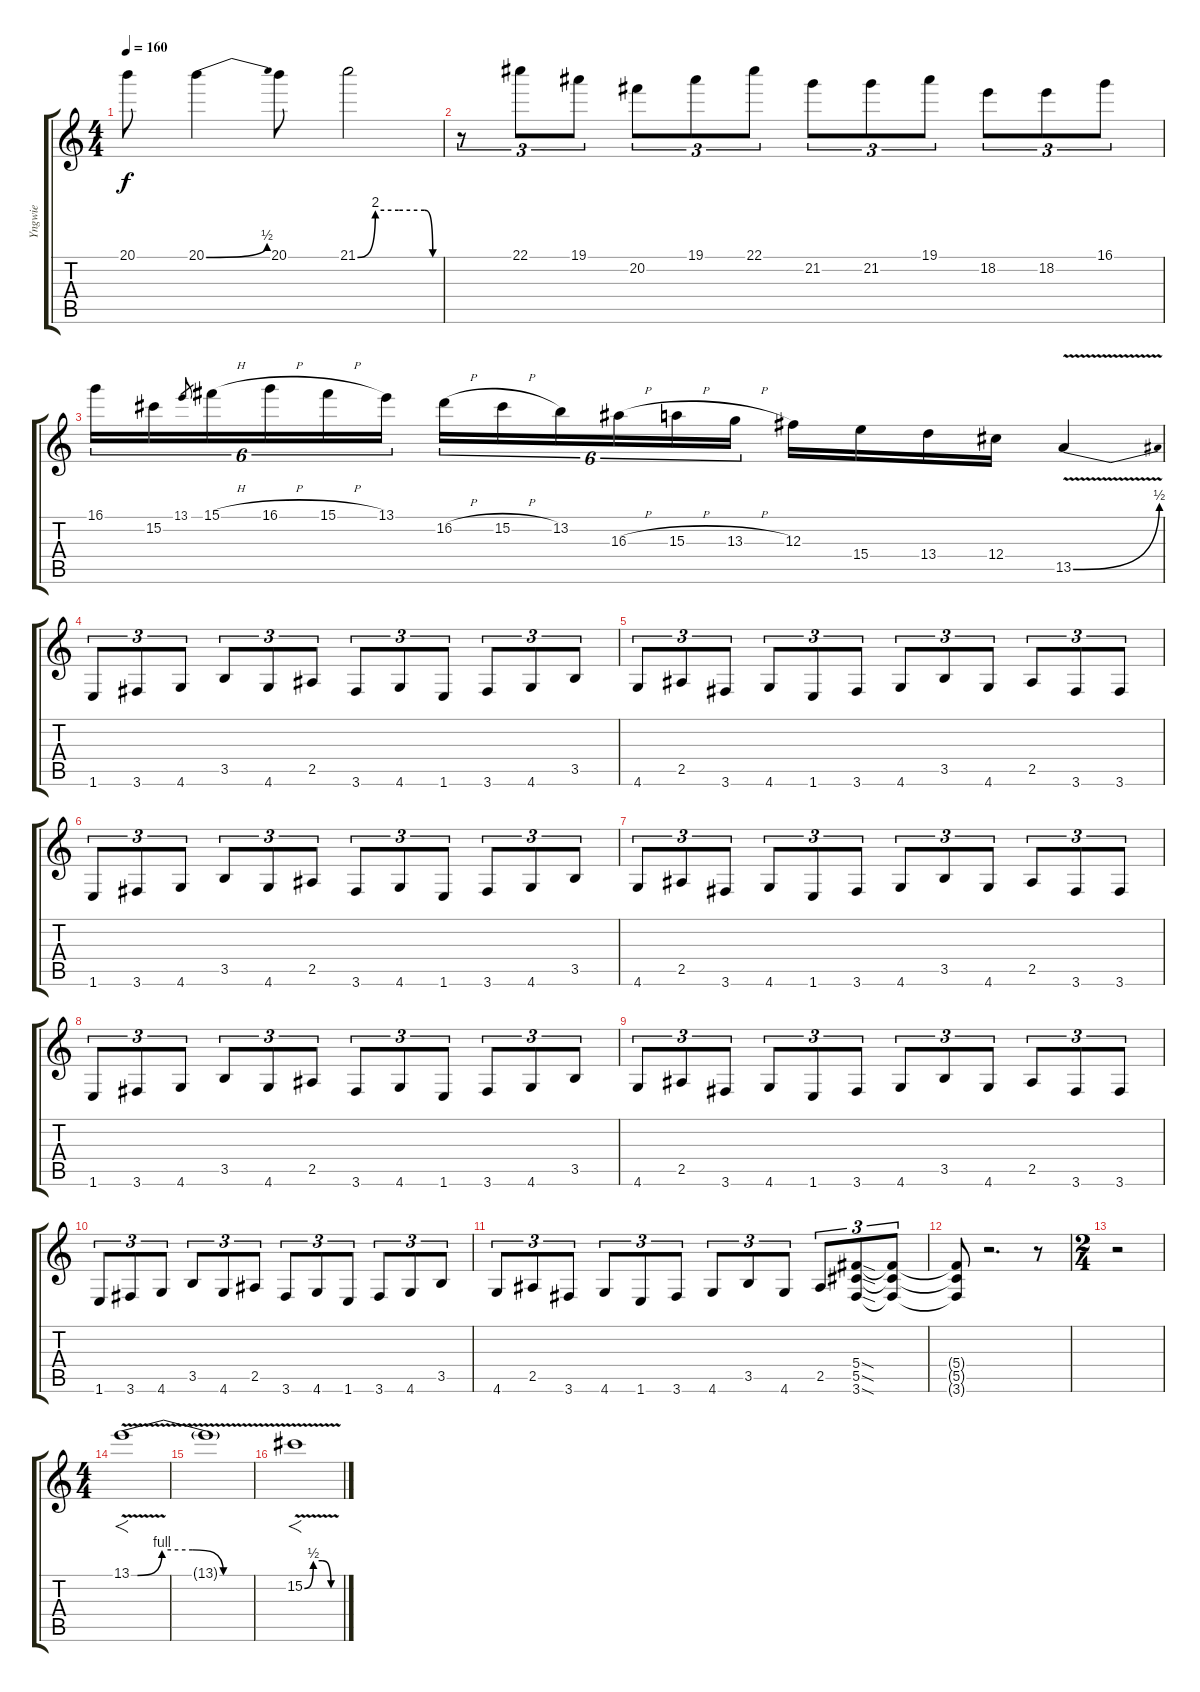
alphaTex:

\track ("Yngwie" "Yngwie") {instrument overdrivenguitar}
\staff {score tabs}
\tuning (Eb4 Bb3 Gb3 Db3 Ab2 Eb2) {hide}
\ts (4 4)
\tempo 160
\clef g2
\ks c
20.1{t}.8{dy f} 20.1{be (bend 0 0 60 2)}.4 20.1.8 21.1{be (custom 0 0 13 8 30 8 49 8 55 0 60 0)}.2 |
r.8{tu (3 2)} 22.1.8{tu (3 2)} 19.1.8{tu (3 2)} 20.2.8{tu (3 2)} 19.1.8{tu (3 2)} 22.1.8{tu (3 2)} 21.2.8{tu (3 2)} 21.2.8{tu (3 2)} 19.1.8{tu (3 2)} 18.2.8{tu (3 2)} 18.2.8{tu (3 2)} 16.1.8{tu (3 2)} |
16.1.16{tu (6 4)} 15.2.16{tu (6 4)} 13.1.8{gr} 15.1{h}.16{tu (6 4)} 16.1{h}.16{tu (6 4)} 15.1{h}.16{tu (6 4)} 13.1.16{tu (6 4)} 16.2{h}.16{tu (6 4)} 15.2{h}.16{tu (6 4)} 13.2.16{tu (6 4)} 16.3{h}.16{tu (6 4)} 15.3{h}.16{tu (6 4)} 13.3{h}.16{tu (6 4)} 12.3.16 15.4.16 13.4.16 12.4.16 13.5{be (bend 0 0 60 2) v}.4 |
\section ("" "")
1.6.8{tu (3 2)} 3.6.8{tu (3 2)} 4.6.8{tu (3 2)} 3.5.8{tu (3 2)} 4.6.8{tu (3 2)} 2.5.8{tu (3 2)} 3.6.8{tu (3 2)} 4.6.8{tu (3 2)} 1.6.8{tu (3 2)} 3.6.8{tu (3 2)} 4.6.8{tu (3 2)} 3.5.8{tu (3 2)} |
4.6.8{tu (3 2)} 2.5.8{tu (3 2)} 3.6.8{tu (3 2)} 4.6.8{tu (3 2)} 1.6.8{tu (3 2)} 3.6.8{tu (3 2)} 4.6.8{tu (3 2)} 3.5.8{tu (3 2)} 4.6.8{tu (3 2)} 2.5.8{tu (3 2)} 3.6.8{tu (3 2)} 3.6.8{tu (3 2)} |
1.6.8{tu (3 2)} 3.6.8{tu (3 2)} 4.6.8{tu (3 2)} 3.5.8{tu (3 2)} 4.6.8{tu (3 2)} 2.5.8{tu (3 2)} 3.6.8{tu (3 2)} 4.6.8{tu (3 2)} 1.6.8{tu (3 2)} 3.6.8{tu (3 2)} 4.6.8{tu (3 2)} 3.5.8{tu (3 2)} |
4.6.8{tu (3 2)} 2.5.8{tu (3 2)} 3.6.8{tu (3 2)} 4.6.8{tu (3 2)} 1.6.8{tu (3 2)} 3.6.8{tu (3 2)} 4.6.8{tu (3 2)} 3.5.8{tu (3 2)} 4.6.8{tu (3 2)} 2.5.8{tu (3 2)} 3.6.8{tu (3 2)} 3.6.8{tu (3 2)} |
1.6.8{tu (3 2)} 3.6.8{tu (3 2)} 4.6.8{tu (3 2)} 3.5.8{tu (3 2)} 4.6.8{tu (3 2)} 2.5.8{tu (3 2)} 3.6.8{tu (3 2)} 4.6.8{tu (3 2)} 1.6.8{tu (3 2)} 3.6.8{tu (3 2)} 4.6.8{tu (3 2)} 3.5.8{tu (3 2)} |
4.6.8{tu (3 2)} 2.5.8{tu (3 2)} 3.6.8{tu (3 2)} 4.6.8{tu (3 2)} 1.6.8{tu (3 2)} 3.6.8{tu (3 2)} 4.6.8{tu (3 2)} 3.5.8{tu (3 2)} 4.6.8{tu (3 2)} 2.5.8{tu (3 2)} 3.6.8{tu (3 2)} 3.6.8{tu (3 2)} |
1.6.8{tu (3 2)} 3.6.8{tu (3 2)} 4.6.8{tu (3 2)} 3.5.8{tu (3 2)} 4.6.8{tu (3 2)} 2.5.8{tu (3 2)} 3.6.8{tu (3 2)} 4.6.8{tu (3 2)} 1.6.8{tu (3 2)} 3.6.8{tu (3 2)} 4.6.8{tu (3 2)} 3.5.8{tu (3 2)} |
4.6.8{tu (3 2)} 2.5.8{tu (3 2)} 3.6.8{tu (3 2)} 4.6.8{tu (3 2)} 1.6.8{tu (3 2)} 3.6.8{tu (3 2)} 4.6.8{tu (3 2)} 3.5.8{tu (3 2)} 4.6.8{tu (3 2)} 2.5.8{tu (3 2)} (5.4{sod} 5.5{sod} 3.6{sod}).8{tu (3 2)} (5.4{t} 5.5{t} 3.6{t}).8{tu (3 2)} |
(5.4{t} 5.5{t} 3.6{t}).8 r.2{d} r.8 |
\ts (2 4)
r.2 |
\ts (4 4)
\section ("" "")
13.1{be (custom 0 0 3 0 15 4 30 4 45 0 60 0) v}.1{f} |
13.1{t}.1 |
15.2{be (custom 0 0 15 2 30 2 45 0 60 0) v}.1{f}
